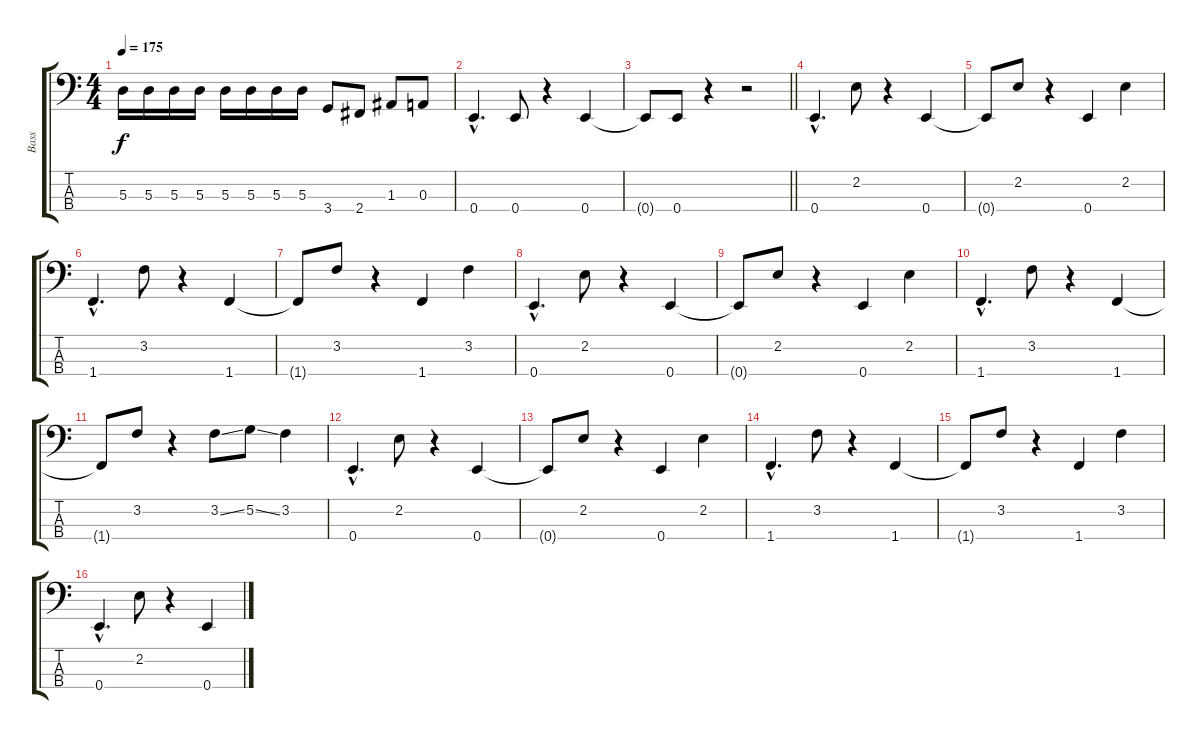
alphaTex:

\track ("Bass" "Bass") {instrument electricbasspick}
\staff {score tabs}
\tuning (G2 D2 A1 E1) {hide}
\ts (4 4)
\tempo 175
\clef f4
\ks c
5.3.16{dy f} 5.3.16 5.3.16 5.3.16 5.3.16 5.3.16 5.3.16 5.3.16 3.4.8 2.4.8 1.3.8 0.3.8 |
0.4{hac}.4{d} 0.4.8 r.4 0.4.4 |
\barLineRight lightlight
0.4{t}.8 0.4.8 r.4 r.2 |
0.4{hac}.4{d} 2.2.8 r.4 0.4.4 |
0.4{t}.8 2.2.8 r.4 0.4.4 2.2.4 |
1.4{hac}.4{d} 3.2.8 r.4 1.4.4 |
1.4{t}.8 3.2.8 r.4 1.4.4 3.2.4 |
0.4{hac}.4{d} 2.2.8 r.4 0.4.4 |
0.4{t}.8 2.2.8 r.4 0.4.4 2.2.4 |
1.4{hac}.4{d} 3.2.8 r.4 1.4.4 |
1.4{t}.8 3.2.8 r.4 3.2{ss}.8 5.2{ss}.8 3.2.4 |
0.4{hac}.4{d} 2.2.8 r.4 0.4.4 |
0.4{t}.8 2.2.8 r.4 0.4.4 2.2.4 |
1.4{hac}.4{d} 3.2.8 r.4 1.4.4 |
1.4{t}.8 3.2.8 r.4 1.4.4 3.2.4 |
0.4{hac}.4{d} 2.2.8 r.4 0.4.4
